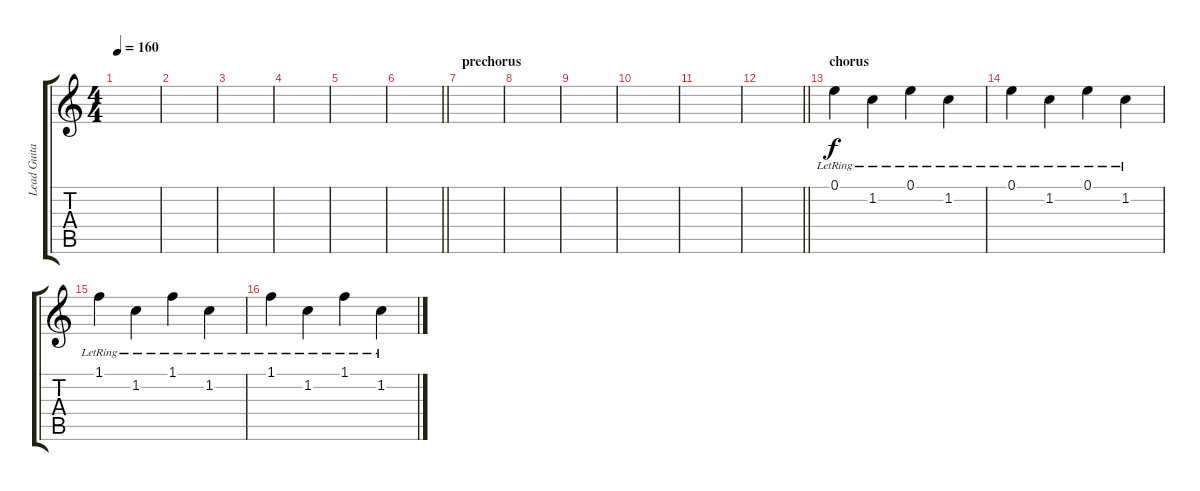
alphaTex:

\track ("Lead Guitar 2" "Lead Guita") {instrument electricguitarclean}
\staff {score tabs}
\tuning (E4 B3 G3 D3 A2 E2) {hide}
\ts (4 4)
\tempo 160
\clef g2
\ks c
|
|
|
|
|
\barLineRight lightlight
|
\section ("" "prechorus")
|
|
|
|
|
\barLineRight lightlight
|
\section ("" "chorus")
0.1{lr}.4 1.2{lr}.4 0.1{lr}.4 1.2{lr}.4 |
0.1{lr}.4 1.2{lr}.4 0.1{lr}.4 1.2{lr}.4 |
1.1{lr}.4 1.2{lr}.4 1.1{lr}.4 1.2{lr}.4 |
1.1{lr}.4 1.2{lr}.4 1.1{lr}.4 1.2{lr}.4
